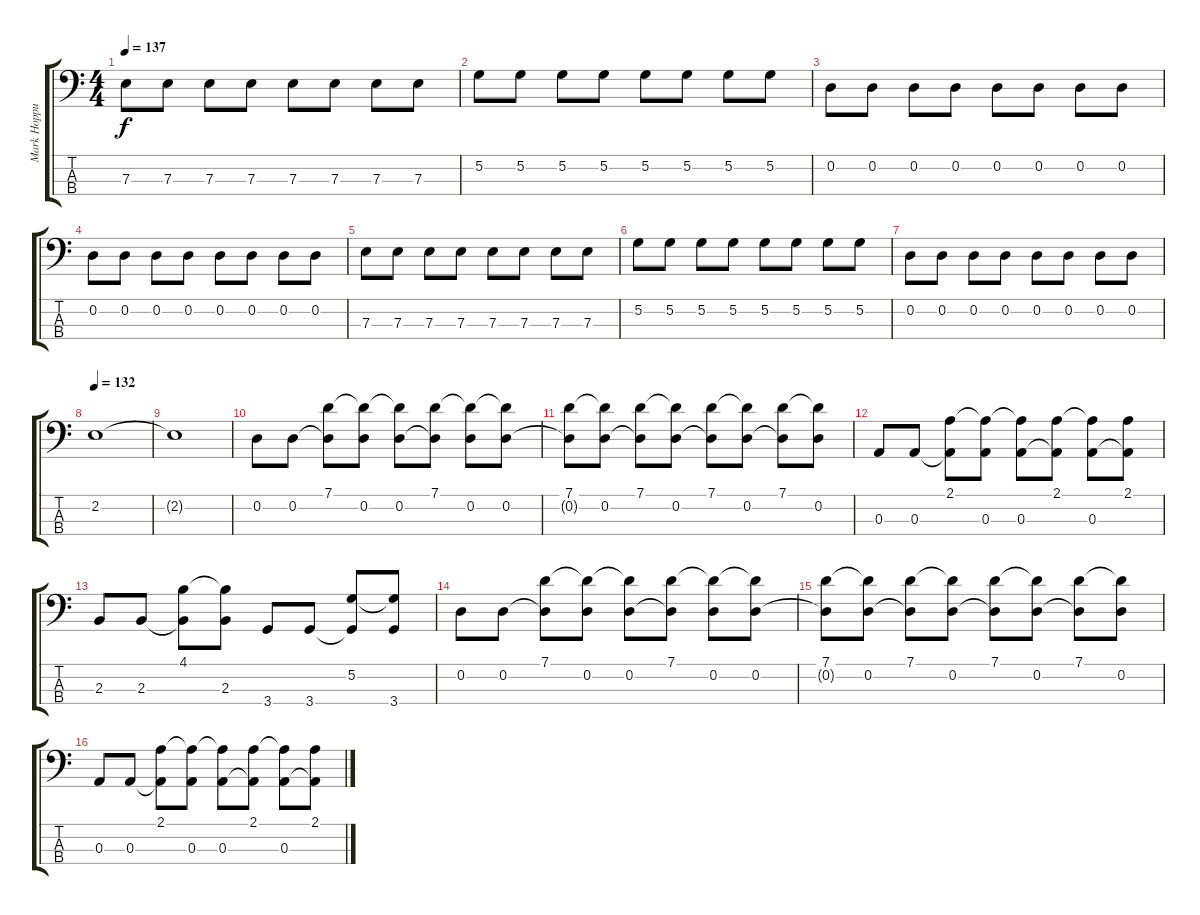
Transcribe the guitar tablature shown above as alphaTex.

\track ("Mark Hoppus" "Mark Hoppu") {instrument electricbasspick}
\staff {score tabs}
\tuning (G2 D2 A1 E1) {hide}
\ts (4 4)
\tempo 137
\clef f4
\ks c
7.3.8{dy f} 7.3.8 7.3.8 7.3.8 7.3.8 7.3.8 7.3.8 7.3.8 |
5.2.8 5.2.8 5.2.8 5.2.8 5.2.8 5.2.8 5.2.8 5.2.8 |
0.2.8 0.2.8 0.2.8 0.2.8 0.2.8 0.2.8 0.2.8 0.2.8 |
0.2.8 0.2.8 0.2.8 0.2.8 0.2.8 0.2.8 0.2.8 0.2.8 |
7.3.8 7.3.8 7.3.8 7.3.8 7.3.8 7.3.8 7.3.8 7.3.8 |
5.2.8 5.2.8 5.2.8 5.2.8 5.2.8 5.2.8 5.2.8 5.2.8 |
0.2.8 0.2.8 0.2.8 0.2.8 0.2.8 0.2.8 0.2.8 0.2.8 |
\tempo 132
2.2.1 |
2.2{t}.1 |
0.2.8 0.2.8 (7.1 0.2{t}).8 (7.1{t} 0.2).8 (7.1{t} 0.2).8 (7.1 0.2{t}).8 (7.1{t} 0.2).8 (7.1{t} 0.2).8 |
(7.1 0.2{t}).8 (7.1{t} 0.2).8 (7.1 0.2{t}).8 (7.1{t} 0.2).8 (7.1 0.2{t}).8 (7.1{t} 0.2).8 (7.1 0.2{t}).8 (7.1{t} 0.2).8 |
0.3.8 0.3.8 (2.1 0.3{t}).8 (2.1{t} 0.3).8 (2.1{t} 0.3).8 (2.1 0.3{t}).8 (2.1{t} 0.3).8 (2.1 0.3{t}).8 |
2.3.8 2.3.8 (4.1 2.3{t}).8 (4.1{t} 2.3).8 3.4.8 3.4.8 (5.2 3.4{t}).8 (5.2{t} 3.4).8 |
0.2.8 0.2.8 (7.1 0.2{t}).8 (7.1{t} 0.2).8 (7.1{t} 0.2).8 (7.1 0.2{t}).8 (7.1{t} 0.2).8 (7.1{t} 0.2).8 |
(7.1 0.2{t}).8 (7.1{t} 0.2).8 (7.1 0.2{t}).8 (7.1{t} 0.2).8 (7.1 0.2{t}).8 (7.1{t} 0.2).8 (7.1 0.2{t}).8 (7.1{t} 0.2).8 |
0.3.8 0.3.8 (2.1 0.3{t}).8 (2.1{t} 0.3).8 (2.1{t} 0.3).8 (2.1 0.3{t}).8 (2.1{t} 0.3).8 (2.1 0.3{t}).8
